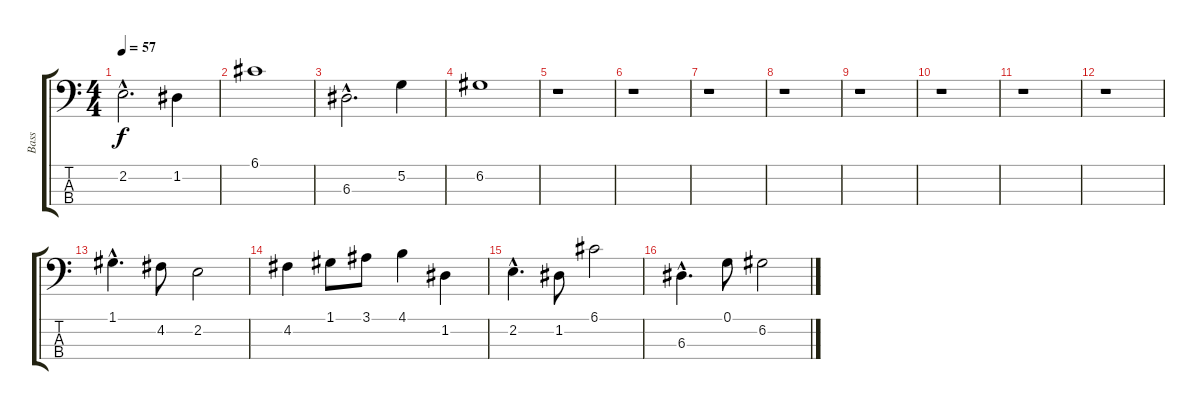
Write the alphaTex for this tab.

\track ("Bass" "Bass") {instrument electricbassfinger}
\staff {score tabs}
\tuning (G2 D2 A1 E1) {hide}
\ts (4 4)
\tempo 57
\clef f4
\ks c
2.2{hac}.2{d dy f} 1.2.4 |
6.1.1 |
6.3{hac}.2{d} 5.2.4 |
6.2.1 |
r.1 |
r.1 |
r.1 |
r.1 |
r.1 |
r.1 |
r.1 |
r.1 |
1.1{hac}.4{d} 4.2.8 2.2.2 |
4.2.4 1.1.8 3.1.8 4.1.4 1.2.4 |
2.2{hac}.4{d} 1.2.8 6.1.2 |
6.3{hac}.4{d} 0.1.8 6.2.2
